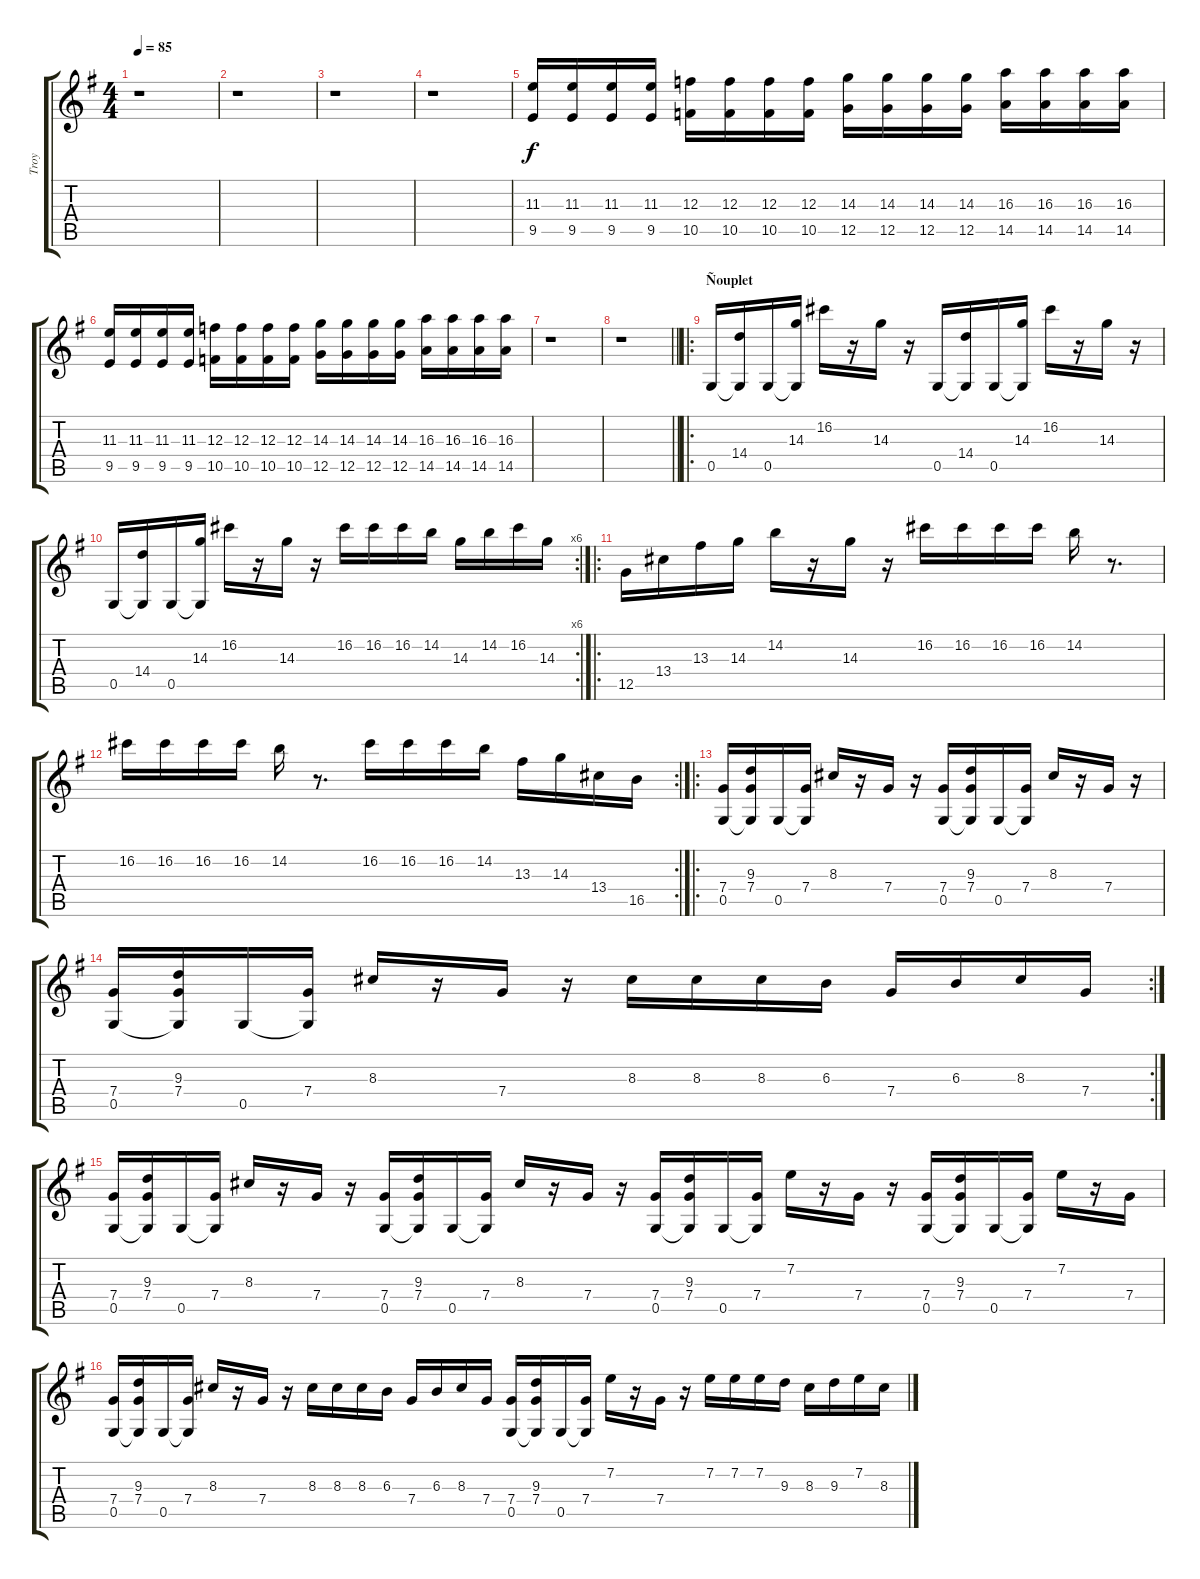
\track ("Troy" "Troy") {instrument overdrivenguitar}
\staff {score tabs}
\tuning (D4 A3 F3 C3 G2 D2) {hide}
\ts (4 4)
\tempo 85
\clef g2
\ks g
r.1{dy f instrument overdrivenguitar} |
r.1 |
r.1 |
r.1 |
(11.3 9.5).16 (11.3 9.5).16 (11.3 9.5).16 (11.3 9.5).16 (12.3 10.5).16 (12.3 10.5).16 (12.3 10.5).16 (12.3 10.5).16 (14.3 12.5).16 (14.3 12.5).16 (14.3 12.5).16 (14.3 12.5).16 (16.3 14.5).16 (16.3 14.5).16 (16.3 14.5).16 (16.3 14.5).16 |
(11.3 9.5).16 (11.3 9.5).16 (11.3 9.5).16 (11.3 9.5).16 (12.3 10.5).16 (12.3 10.5).16 (12.3 10.5).16 (12.3 10.5).16 (14.3 12.5).16 (14.3 12.5).16 (14.3 12.5).16 (14.3 12.5).16 (16.3 14.5).16 (16.3 14.5).16 (16.3 14.5).16 (16.3 14.5).16 |
r.1 |
\barLineRight lightlight
r.1 |
\ro
\section ("" "Ñouplet")
0.5.16 (14.4 0.5{t}).16 0.5.16 (14.3 0.5{t}).16 16.2.16 r.16 14.3.16 r.16 0.5.16 (14.4 0.5{t}).16 0.5.16 (14.3 0.5{t}).16 16.2.16 r.16 14.3.16 r.16 |
\rc 6
0.5.16 (14.4 0.5{t}).16 0.5.16 (14.3 0.5{t}).16 16.2.16 r.16 14.3.16 r.16 16.2.16 16.2.16 16.2.16 14.2.16 14.3.16 14.2.16 16.2.16 14.3.16 |
\ro
12.5.16 13.4.16 13.3.16 14.3.16 14.2.16 r.16 14.3.16 r.16 16.2.16 16.2.16 16.2.16 16.2.16 14.2.16 r.8{d} |
\rc 2
16.2.16 16.2.16 16.2.16 16.2.16 14.2.16 r.8{d} 16.2.16 16.2.16 16.2.16 14.2.16 13.3.16 14.3.16 13.4.16 16.5.16 |
\ro
(7.4 0.5).16 (9.3 7.4 0.5{t}).16 0.5.16 (7.4 0.5{t}).16 8.3.16 r.16 7.4.16 r.16 (7.4 0.5).16 (9.3 7.4 0.5{t}).16 0.5.16 (7.4 0.5{t}).16 8.3.16 r.16 7.4.16 r.16 |
\rc 2
(7.4 0.5).16 (9.3 7.4 0.5{t}).16 0.5.16 (7.4 0.5{t}).16 8.3.16 r.16 7.4.16 r.16 8.3.16 8.3.16 8.3.16 6.3.16 7.4.16 6.3.16 8.3.16 7.4.16 |
(7.4 0.5).16 (9.3 7.4 0.5{t}).16 0.5.16 (7.4 0.5{t}).16 8.3.16 r.16 7.4.16 r.16 (7.4 0.5).16 (9.3 7.4 0.5{t}).16 0.5.16 (7.4 0.5{t}).16 8.3.16 r.16 7.4.16 r.16 (7.4 0.5).16 (9.3 7.4 0.5{t}).16 0.5.16 (7.4 0.5{t}).16 7.2.16 r.16 7.4.16 r.16 (7.4 0.5).16 (9.3 7.4 0.5{t}).16 0.5.16 (7.4 0.5{t}).16 7.2.16 r.16 7.4.16 |
(7.4 0.5).16 (9.3 7.4 0.5{t}).16 0.5.16 (7.4 0.5{t}).16 8.3.16 r.16 7.4.16 r.16 8.3.16 8.3.16 8.3.16 6.3.16 7.4.16 6.3.16 8.3.16 7.4.16 (7.4 0.5).16 (9.3 7.4 0.5{t}).16 0.5.16 (7.4 0.5{t}).16 7.2.16 r.16 7.4.16 r.16 7.2.16 7.2.16 7.2.16 9.3.16 8.3.16 9.3.16 7.2.16 8.3.16
